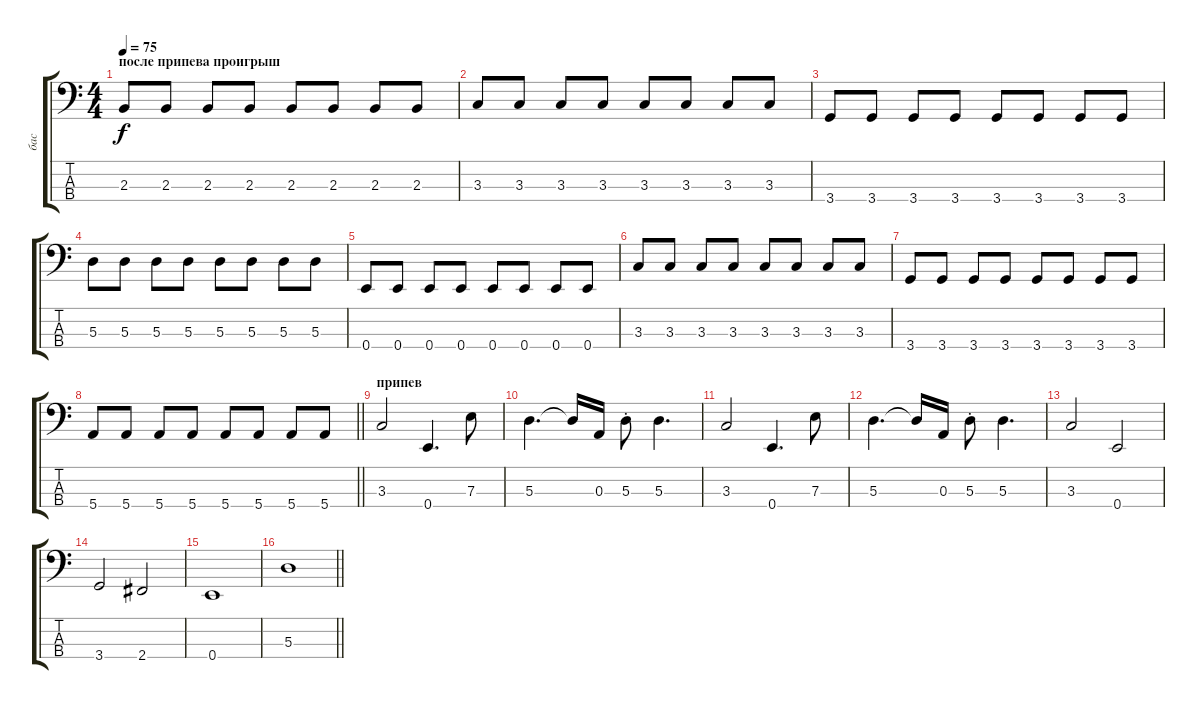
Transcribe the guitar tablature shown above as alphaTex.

\track ("бас" "бас") {instrument electricbassfinger}
\staff {score tabs}
\tuning (G2 D2 A1 E1) {hide}
\ts (4 4)
\section ("" "после припева проигрыш")
\tempo 75
\clef f4
\ks c
2.3.8{dy f} 2.3.8 2.3.8 2.3.8 2.3.8 2.3.8 2.3.8 2.3.8 |
3.3.8 3.3.8 3.3.8 3.3.8 3.3.8 3.3.8 3.3.8 3.3.8 |
3.4.8 3.4.8 3.4.8 3.4.8 3.4.8 3.4.8 3.4.8 3.4.8 |
5.3.8 5.3.8 5.3.8 5.3.8 5.3.8 5.3.8 5.3.8 5.3.8 |
0.4.8 0.4.8 0.4.8 0.4.8 0.4.8 0.4.8 0.4.8 0.4.8 |
3.3.8 3.3.8 3.3.8 3.3.8 3.3.8 3.3.8 3.3.8 3.3.8 |
3.4.8 3.4.8 3.4.8 3.4.8 3.4.8 3.4.8 3.4.8 3.4.8 |
\barLineRight lightlight
5.4.8 5.4.8 5.4.8 5.4.8 5.4.8 5.4.8 5.4.8 5.4.8 |
\section ("" "припев")
3.3.2 0.4.4{d} 7.3.8 |
5.3.4{d} 5.3{t}.16 0.3.16 5.3{st}.8 5.3.4{d} |
3.3.2 0.4.4{d} 7.3.8 |
5.3.4{d} 5.3{t}.16 0.3.16 5.3{st}.8 5.3.4{d} |
3.3.2 0.4.2 |
3.4.2 2.4.2 |
0.4.1 |
\barLineRight lightlight
5.3.1
